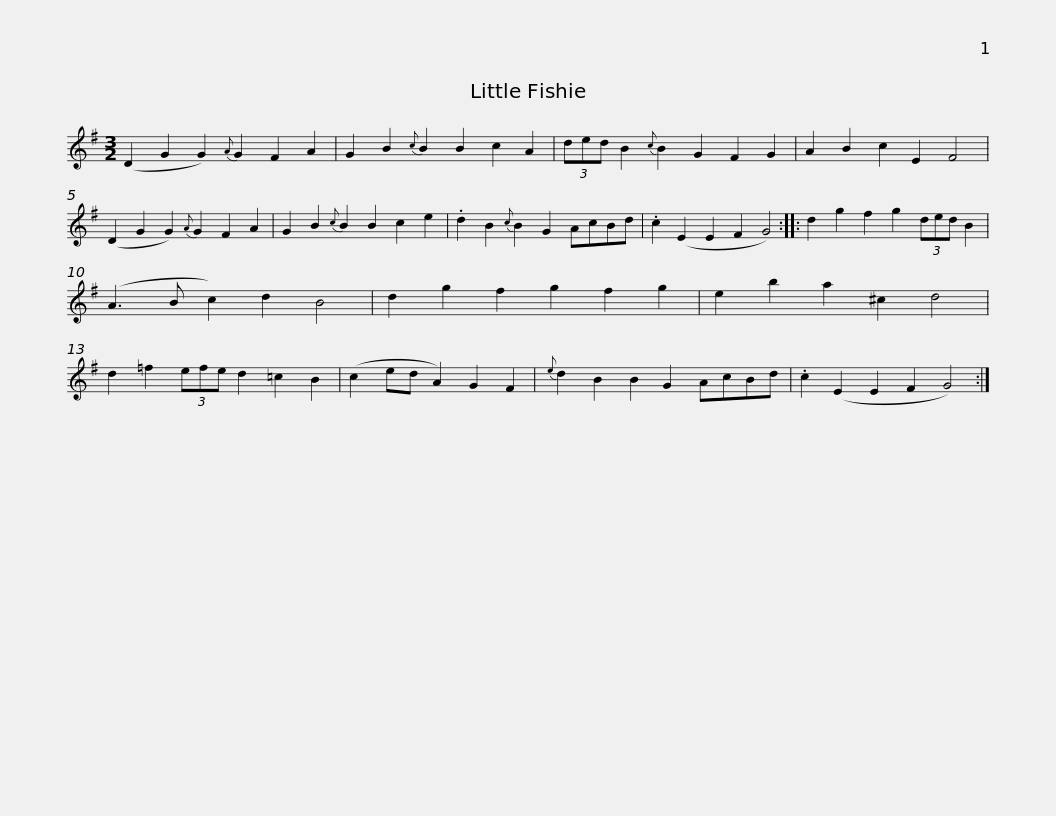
X:1
L:1/8
M:3/2
I:linebreak $
K:G
V:1 treble
V:1
 (D2 G2 G2){A} G2 F2 A2 | G2 B2{c} B2 B2 c2 A2 | (3ded B2{c} B2 G2 F2 G2 | A2 B2 c2 E2 F4 | (D2 G2 G2){A} G2 F2 A2 |$ %5
 G2 B2{c} B2 B2 c2 e2 | .d2 B2{c} B2 G2 AcBd | .c2 (E2 E2 F2 G4) :: d2 g2 f2 g2 (3ded B2 | (A3 B c2) d2 B4 | %10
 d2 g2 f2 g2 f2 g2 |$ e2 b2 a2 ^c2 d4 | d2 =f2 (3efe d2 =c2 B2 | (c2 ed A2) G2 F2 |{e} d2 B2 B2 G2 AcBd | %15
 .c2 (E2 E2 F2 G4) :| %16
